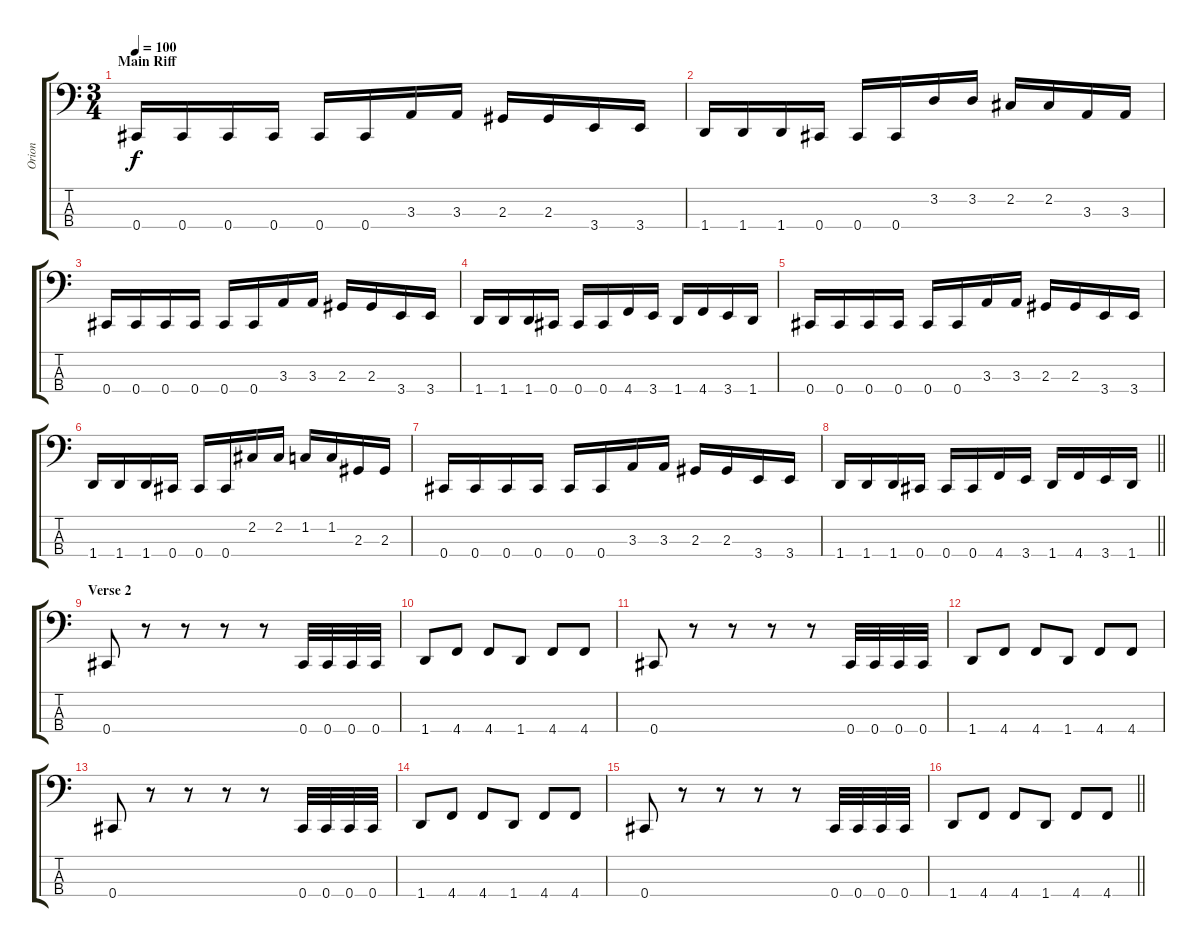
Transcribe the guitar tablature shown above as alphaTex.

\track ("Orion" "Orion") {instrument electricbasspick}
\staff {score tabs}
\tuning (E2 B1 Gb1 Db1) {hide}
\ts (3 4)
\section ("" "Main Riff")
\tempo 100
\clef f4
\ks c
0.4.16{dy f} 0.4.16 0.4.16 0.4.16 0.4.16 0.4.16 3.3.16 3.3.16 2.3.16 2.3.16 3.4.16 3.4.16 |
1.4.16 1.4.16 1.4.16 0.4.16 0.4.16 0.4.16 3.2.16 3.2.16 2.2.16 2.2.16 3.3.16 3.3.16 |
0.4.16 0.4.16 0.4.16 0.4.16 0.4.16 0.4.16 3.3.16 3.3.16 2.3.16 2.3.16 3.4.16 3.4.16 |
1.4.16 1.4.16 1.4.16 0.4.16 0.4.16 0.4.16 4.4.16 3.4.16 1.4.16 4.4.16 3.4.16 1.4.16 |
0.4.16 0.4.16 0.4.16 0.4.16 0.4.16 0.4.16 3.3.16 3.3.16 2.3.16 2.3.16 3.4.16 3.4.16 |
1.4.16 1.4.16 1.4.16 0.4.16 0.4.16 0.4.16 2.2.16 2.2.16 1.2.16 1.2.16 2.3.16 2.3.16 |
0.4.16 0.4.16 0.4.16 0.4.16 0.4.16 0.4.16 3.3.16 3.3.16 2.3.16 2.3.16 3.4.16 3.4.16 |
\barLineRight lightlight
1.4.16 1.4.16 1.4.16 0.4.16 0.4.16 0.4.16 4.4.16 3.4.16 1.4.16 4.4.16 3.4.16 1.4.16 |
\section ("" "Verse 2")
0.4.8 r.8 r.8 r.8 r.8 0.4.32 0.4.32 0.4.32 0.4.32 |
1.4.8 4.4.8 4.4.8 1.4.8 4.4.8 4.4.8 |
0.4.8 r.8 r.8 r.8 r.8 0.4.32 0.4.32 0.4.32 0.4.32 |
1.4.8 4.4.8 4.4.8 1.4.8 4.4.8 4.4.8 |
0.4.8 r.8 r.8 r.8 r.8 0.4.32 0.4.32 0.4.32 0.4.32 |
1.4.8 4.4.8 4.4.8 1.4.8 4.4.8 4.4.8 |
0.4.8 r.8 r.8 r.8 r.8 0.4.32 0.4.32 0.4.32 0.4.32 |
\barLineRight lightlight
1.4.8 4.4.8 4.4.8 1.4.8 4.4.8 4.4.8
